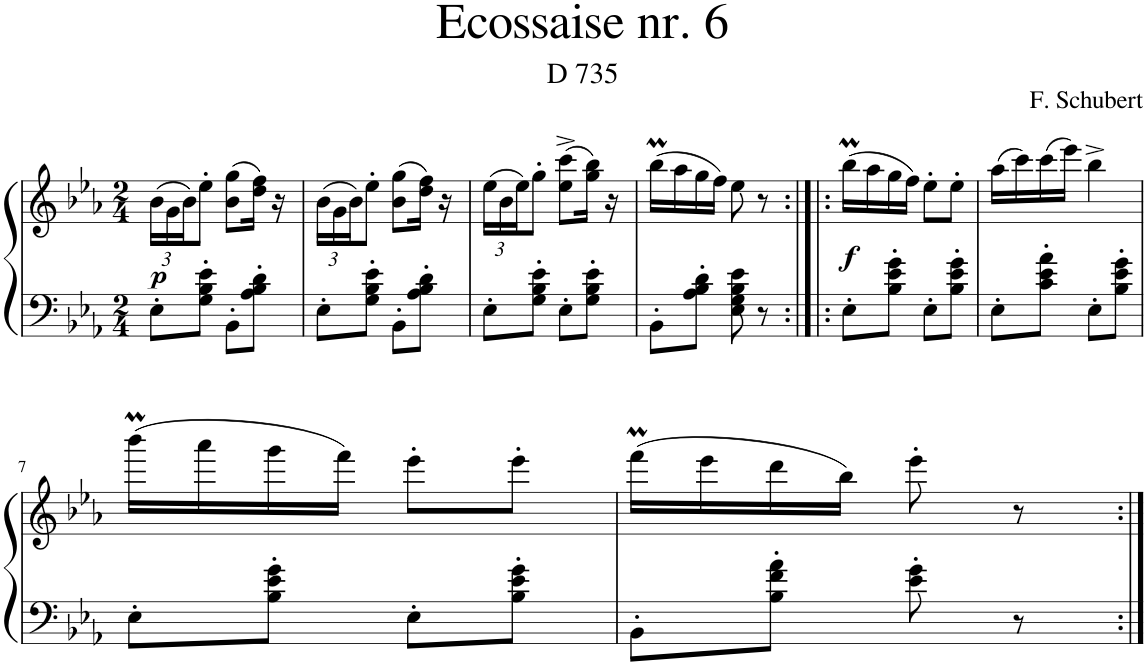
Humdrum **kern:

**kern	**kern	**dynam
*part1	*part1	*part1
*staff2	*staff1	*staff1/2
*I"Piano	*	*
*I'Pno.	*	*
*clefF4	*clefG2	*
*k[b-e-a-]	*k[b-e-a-]	*
*M2/4	*M2/4	*
*	*Xbrackettup	*
=1	=1	=1
!	!	!LO:DY:b
8E-'\L	(24b-\LL	p
.	24g\	.
.	24b-\J)	.
8G\' 8B-\' 8e-\'J	8ee-'\J	.
8BB-'\L	(8b-\ 8gg\L	.
8A-\' 8B-\' 8d\'J	16dd\ 16ff\Jk)	.
.	16r	.
=2	=2	=2
8E-'\L	(24b-\LL	.
.	24g\	.
.	24b-\J)	.
8G\' 8B-\' 8e-\'J	8ee-'\J	.
8BB-'\L	(8b-\ 8gg\L	.
8A-\' 8B-\' 8d\'J	16dd\ 16ff\Jk)	.
.	16r	.
=3	=3	=3
8E-'\L	(24ee-\LL	.
.	24b-\	.
.	24ee-\J)	.
8G\' 8B-\' 8e-\'J	8gg'\J	.
8E-'\L	(8ee-\^ 8ccc\^L	.
8G\' 8B-\' 8e-\'J	16gg\ 16bb-\Jk)	.
.	16r	.
=4	=4	=4
8BB-'\L	(16bb-M\LL	.
.	16aa-\	.
8A-\' 8B-\' 8d\'J	16gg\	.
.	16ff\JJ)	.
8E-\ 8G\ 8B-\ 8e-\	8ee-\	.
8r	8r	.
=5:|!|:	=5:|!|:	=5:|!|:
!	!	!LO:DY:b
8E-'\L	(16bb-M\LL	f
.	16aa-\	.
8B-\' 8e-\' 8g\'J	16gg\	.
.	16ff\JJ)	.
8E-'\L	8ee-'\L	.
8B-\' 8e-\' 8g\'J	8ee-'\J	.
=6	=6	=6
8E-'\L	(16aa-\LL	.
.	16ccc\)	.
8c\' 8e-\' 8a-\'J	(16ccc\	.
.	16eee-\JJ)	.
8E-'\L	4bb-^\	.
8B-\' 8e-\' 8g\'J	.	.
!!LO:LB:g=z
=7	=7	=7
8E-'\L	(16bbb-M\LL	.
.	16aaa-\	.
8B-\' 8e-\' 8g\'J	16ggg\	.
.	16fff\JJ)	.
8E-'\L	8eee-'\L	.
8B-\' 8e-\' 8g\'J	8eee-'\J	.
=8	=8	=8
8BB-'\L	(16fffM\LL	.
.	16eee-\	.
8B-\' 8f\' 8a-\'J	16ddd\	.
.	16bb-\JJ)	.
8e-\' 8g\'	8eee-'\	.
8r	8r	.
=:|!	=:|!	=:|!
*-	*-	*-
